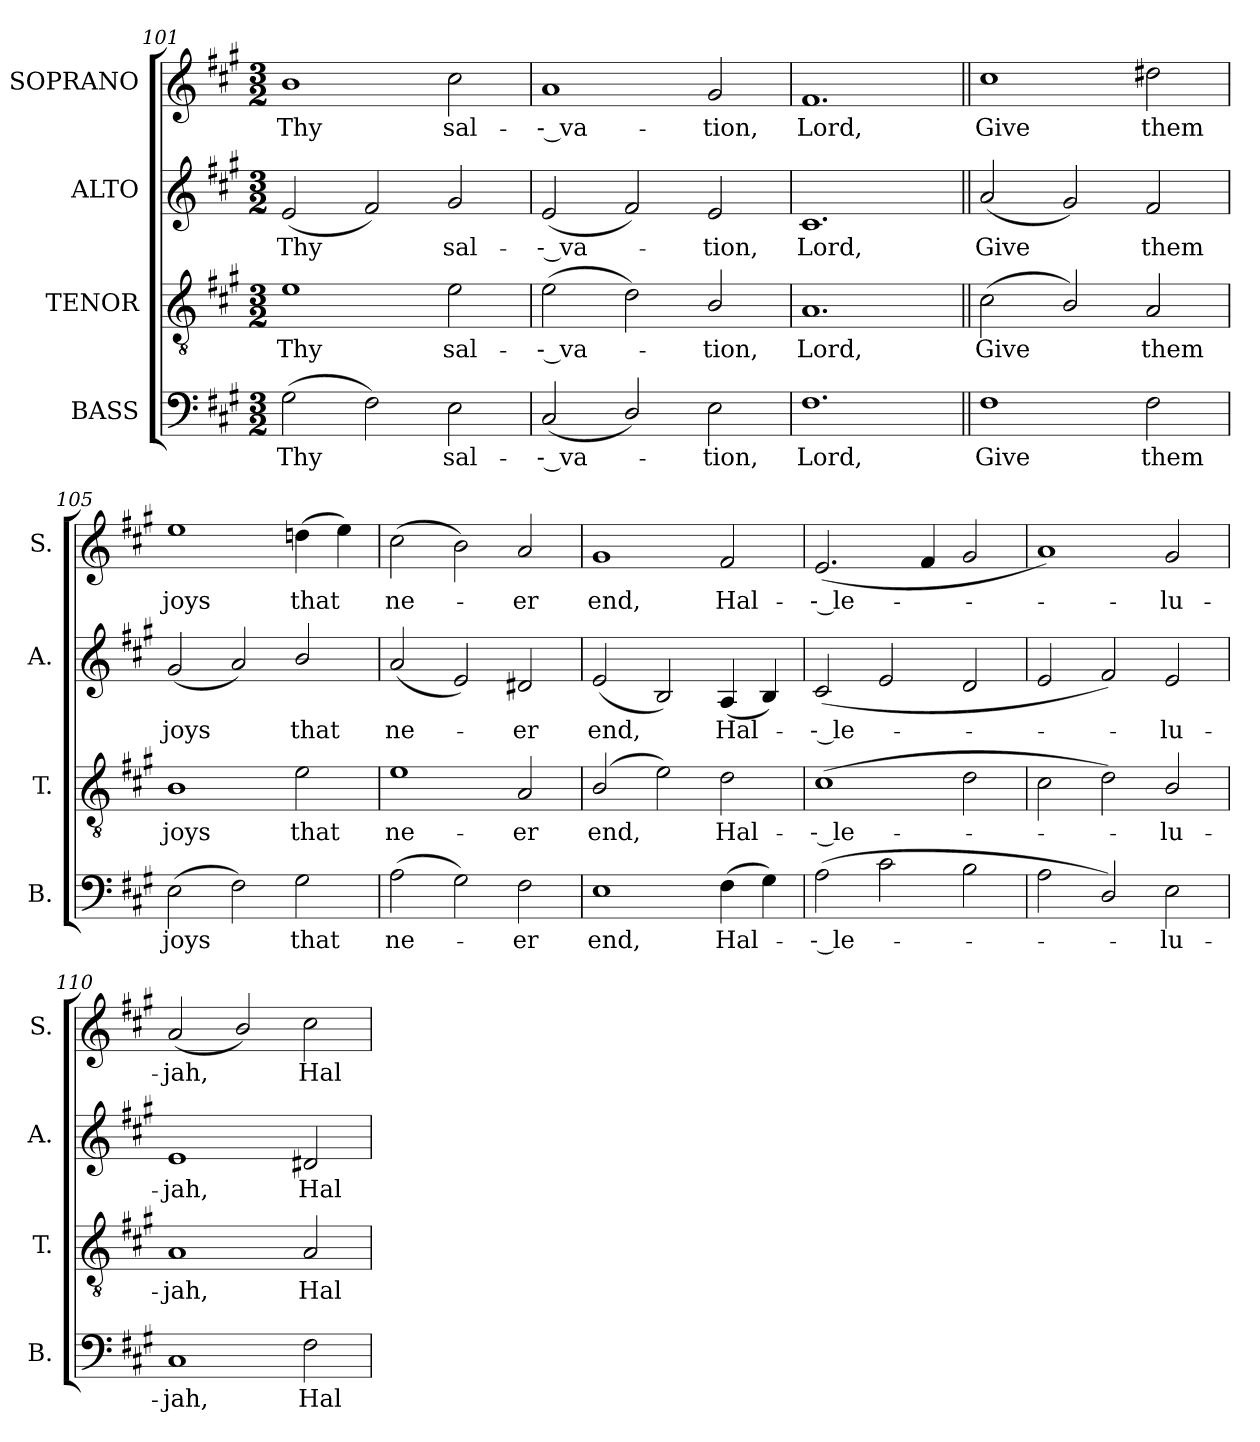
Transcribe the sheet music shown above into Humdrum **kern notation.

**kern	**text	**kern	**text	**kern	**text	**kern	**text
*part4	*part4	*part3	*part3	*part2	*part2	*part1	*part1
*staff4	*staff4	*staff3	*staff3	*staff2	*staff2	*staff1	*staff1
*I"BASS	*	*I"TENOR	*	*I"ALTO	*	*I"SOPRANO	*
*I'B.	*	*I'T.	*	*I'A.	*	*I'S.	*
*clefF4	*	*clefGv2	*	*clefG2	*	*clefG2	*
*	*	*ITrd7c12	*	*	*	*	*
*k[f#c#g#]	*	*k[f#c#g#]	*	*k[f#c#g#]	*	*k[f#c#g#]	*
*A:	*	*A:	*	*A:	*	*A:	*
*M3/2	*	*M3/2	*	*M3/2	*	*M3/2	*
=101	=101	=101	=101	=101	=101	=101	=101
!	!LO:LY:b:color=#000000	!	!	!	!	!	!
!	!	!	!LO:LY:b:color=#000000	!	!	!	!
!	!	!	!	!	!LO:LY:b:color=#000000	!	!
!	!	!	!	!	!	!	!LO:LY:b:color=#000000
(2G#i\	Thy	1Ei	Thy	(2ei/	Thy	1bi	Thy
2F#i\)	.	.	.	2f#i/)	.	.	.
!	!LO:LY:b:color=#000000	!	!	!	!	!	!
!	!	!	!LO:LY:b:color=#000000	!	!	!	!
!	!	!	!	!	!LO:LY:b:color=#000000	!	!
!	!	!	!	!	!	!	!LO:LY:b:color=#000000
2Ei\	sal-	2Ei\	sal-	2g#i/	sal-	2cc#i\	sal-
!!LO:LB:g=z
=102	=102	=102	=102	=102	=102	=102	=102
!	!LO:LY:b:color=#000000	!	!	!	!	!	!
!	!	!	!LO:LY:b:color=#000000	!	!	!	!
!	!	!	!	!	!LO:LY:b:color=#000000	!	!
!	!	!	!	!	!	!	!LO:LY:b:color=#000000
(2C#i/	-- va-	(2Ei\	-- va-	(2ei/	-- va-	1ai	-- va-
2Di/)	.	2Di\)	.	2f#i/)	.	.	.
!	!LO:LY:b:color=#000000	!	!	!	!	!	!
!	!	!	!LO:LY:b:color=#000000	!	!	!	!
!	!	!	!	!	!LO:LY:b:color=#000000	!	!
!	!	!	!	!	!	!	!LO:LY:b:color=#000000
2Ei\	-tion,	2BBi/	-tion,	2ei/	-tion,	2g#i/	-tion,
=103	=103	=103	=103	=103	=103	=103	=103
!	!LO:LY:b:color=#000000	!	!	!	!	!	!
!	!	!	!LO:LY:b:color=#000000	!	!	!	!
!	!	!	!	!	!LO:LY:b:color=#000000	!	!
!	!	!	!	!	!	!	!LO:LY:b:color=#000000
1.F#i	Lord,	1.AAi	Lord,	1.c#i	Lord,	1.f#i	Lord,
=104||	=104||	=104||	=104||	=104||	=104||	=104||	=104||
!	!LO:LY:b:color=#000000	!	!	!	!	!	!
!	!	!	!LO:LY:b:color=#000000	!	!	!	!
!	!	!	!	!	!LO:LY:b:color=#000000	!	!
!	!	!	!	!	!	!	!LO:LY:b:color=#000000
1F#i	Give	(2C#i\	Give	(2ai/	Give	1cc#i	Give
.	.	2BBi/)	.	2g#i/)	.	.	.
!	!LO:LY:b:color=#000000	!	!	!	!	!	!
!	!	!	!LO:LY:b:color=#000000	!	!	!	!
!	!	!	!	!	!LO:LY:b:color=#000000	!	!
!	!	!	!	!	!	!	!LO:LY:b:color=#000000
2F#i\	them	2AAi/	them	2f#i/	them	2dd#Xi\	them
=105	=105	=105	=105	=105	=105	=105	=105
!	!LO:LY:b:color=#000000	!	!	!	!	!	!
!	!	!	!LO:LY:b:color=#000000	!	!	!	!
!	!	!	!	!	!LO:LY:b:color=#000000	!	!
!	!	!	!	!	!	!	!LO:LY:b:color=#000000
(2Ei\	joys	1BBi	joys	(2g#i/	joys	1eei	joys
2F#i\)	.	.	.	2ai/)	.	.	.
!	!LO:LY:b:color=#000000	!	!	!	!	!	!
!	!	!	!LO:LY:b:color=#000000	!	!	!	!
!	!	!	!	!	!LO:LY:b:color=#000000	!	!
!	!	!	!	!	!	!	!LO:LY:b:color=#000000
2G#i\	that	2Ei\	that	2bi/	that	(4ddni\	that
.	.	.	.	.	.	4eei\)	.
=106	=106	=106	=106	=106	=106	=106	=106
!	!LO:LY:b:color=#000000	!	!	!	!	!	!
!	!	!	!LO:LY:b:color=#000000	!	!	!	!
!	!	!	!	!	!LO:LY:b:color=#000000	!	!
!	!	!	!	!	!	!	!LO:LY:b:color=#000000
(2Ai\	ne-	1Ei	ne-	(2ai/	ne-	(2cc#i\	ne-
2G#i\)	.	.	.	2ei/)	.	2bi\)	.
!	!LO:LY:b:color=#000000	!	!	!	!	!	!
!	!	!	!LO:LY:b:color=#000000	!	!	!	!
!	!	!	!	!	!LO:LY:b:color=#000000	!	!
!	!	!	!	!	!	!	!LO:LY:b:color=#000000
2F#i\	-er	2AAi/	-er	2d#Xi/	-er	2ai/	-er
=107	=107	=107	=107	=107	=107	=107	=107
!	!LO:LY:b:color=#000000	!	!	!	!	!	!
!	!	!	!LO:LY:b:color=#000000	!	!	!	!
!	!	!	!	!	!LO:LY:b:color=#000000	!	!
!	!	!	!	!	!	!	!LO:LY:b:color=#000000
1Ei	end,	(2BBi/	end,	(2ei/	end,	1g#i	end,
.	.	2Ei\)	.	2Bi/)	.	.	.
!	!LO:LY:b:color=#000000	!	!	!	!	!	!
!	!	!	!LO:LY:b:color=#000000	!	!	!	!
!	!	!	!	!	!LO:LY:b:color=#000000	!	!
!	!	!	!	!	!	!	!LO:LY:b:color=#000000
(4F#i\	Hal-	2Di\	Hal-	(4Ai/	Hal-	2f#i/	Hal-
4G#i\)	.	.	.	4Bi/)	.	.	.
!!LO:LB:g=z
=108	=108	=108	=108	=108	=108	=108	=108
!	!LO:LY:b:color=#000000	!	!	!	!	!	!
!	!	!	!LO:LY:b:color=#000000	!	!	!	!
!	!	!	!	!	!LO:LY:b:color=#000000	!	!
!	!	!	!	!	!	!	!LO:LY:b:color=#000000
(2Ai\	-- le-	(1C#i	-- le-	(2c#i/	-- le-	(2.ei/	-- le-
2c#i\	.	.	.	2ei/	.	.	.
.	.	.	.	.	.	4f#i/	.
2Bi\	.	2Di\	.	2di/	.	2g#i/	.
=109	=109	=109	=109	=109	=109	=109	=109
2Ai\	.	2C#i\	.	2ei/	.	1ai)	.
2Di/)	.	2Di\)	.	2f#i/)	.	.	.
!	!LO:LY:b:color=#000000	!	!	!	!	!	!
!	!	!	!LO:LY:b:color=#000000	!	!	!	!
!	!	!	!	!	!LO:LY:b:color=#000000	!	!
!	!	!	!	!	!	!	!LO:LY:b:color=#000000
2Ei\	-lu-	2BBi/	-lu-	2ei/	-lu-	2g#i/	-lu-
=110	=110	=110	=110	=110	=110	=110	=110
!	!LO:LY:b:color=#000000	!	!	!	!	!	!
!	!	!	!LO:LY:b:color=#000000	!	!	!	!
!	!	!	!	!	!LO:LY:b:color=#000000	!	!
!	!	!	!	!	!	!	!LO:LY:b:color=#000000
1C#i	-jah,	1AAi	-jah,	1ei	-jah,	(2ai/	-jah,
.	.	.	.	.	.	2bi/)	.
!	!LO:LY:b:color=#000000	!	!	!	!	!	!
!	!	!	!LO:LY:b:color=#000000	!	!	!	!
!	!	!	!	!	!LO:LY:b:color=#000000	!	!
!	!	!	!	!	!	!	!LO:LY:b:color=#000000
2F#i\	Hal-	2AAi/	Hal-	2d#Xi/	Hal-	2cc#i\	Hal-
=	=	=	=	=	=	=	=
*-	*-	*-	*-	*-	*-	*-	*-
